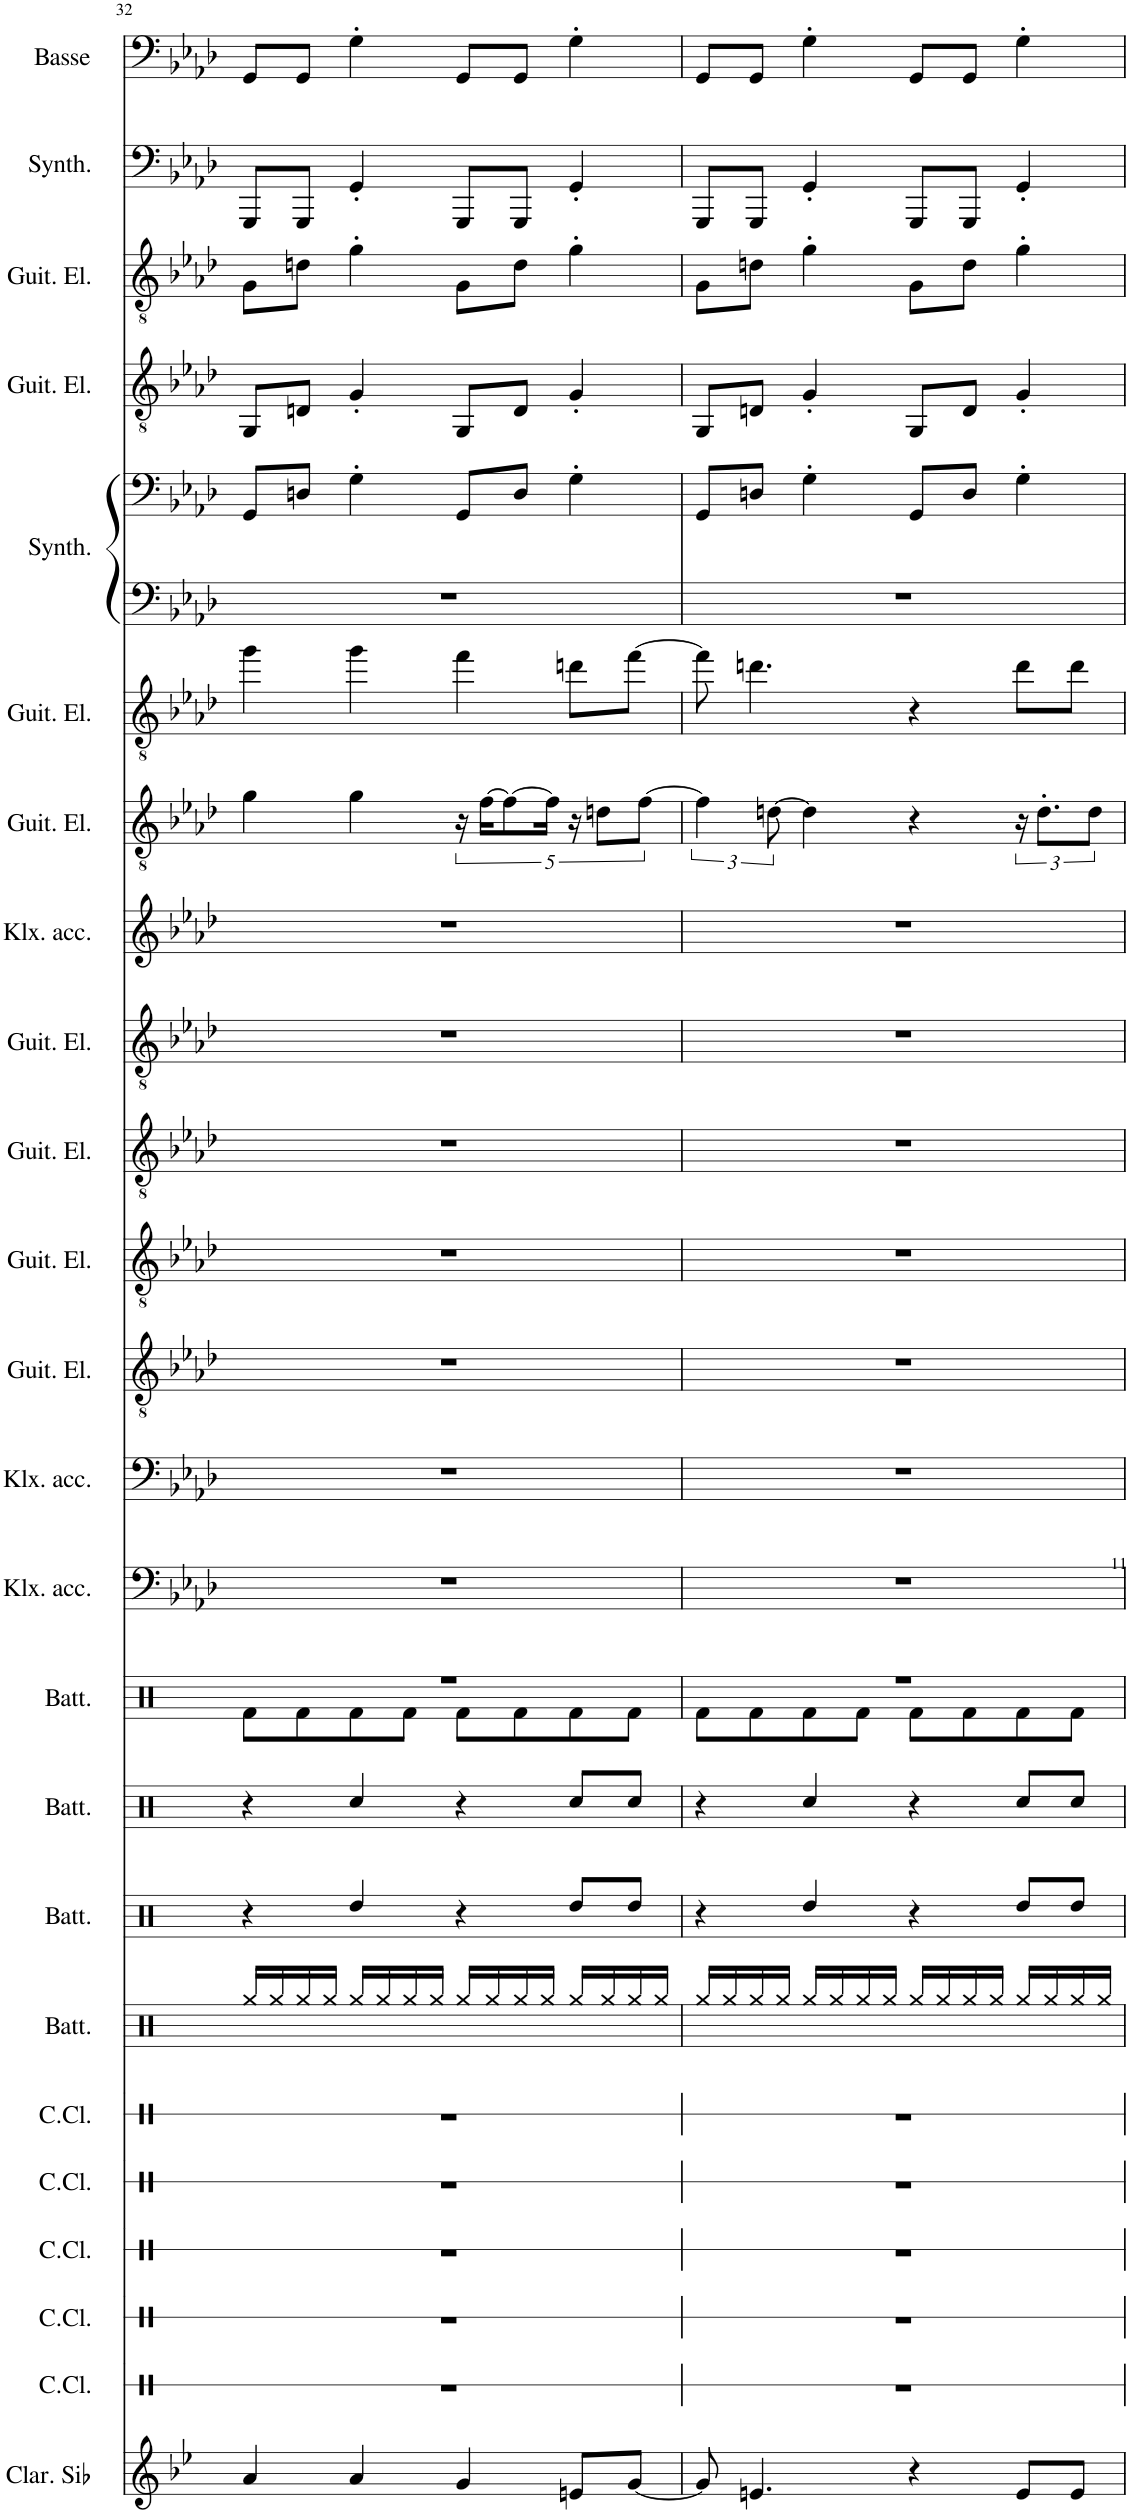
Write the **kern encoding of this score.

**kern	**kern	**kern	**kern	**kern	**kern	**kern	**kern	**kern	**kern	**kern	**kern	**kern	**kern	**kern	**kern	**kern	**kern	**kern	**kern	**kern	**kern	**kern	**kern	**kern
*part24	*part23	*part22	*part21	*part20	*part19	*part18	*part17	*part16	*part15	*part14	*part13	*part12	*part11	*part10	*part9	*part8	*part7	*part6	*part5	*part5	*part4	*part3	*part2	*part1
*staff25	*staff24	*staff23	*staff22	*staff21	*staff20	*staff19	*staff18	*staff17	*staff16	*staff15	*staff14	*staff13	*staff12	*staff11	*staff10	*staff9	*staff8	*staff7	*staff6	*staff5	*staff4	*staff3	*staff2	*staff1
*I"Clarinette en Sib	*I"Caisse claire	*I"Caisse claire	*I"Caisse claire	*I"Caisse claire	*I"Caisse claire	*I"Batterie	*I"Batterie	*I"Batterie	*I"Batterie	*I"Klaxon accordés.	*I"Klaxon accordés.	*I"Guitare électrique	*I"Guitare électrique	*I"Guitare électrique	*I"Guitare électrique	*I"Klaxon accordés.	*I"Guitare électrique	*I"Guitare électrique	*I"Synthétiseur de triangles	*	*I"Guitare électrique	*I"Guitare électrique	*I"Synthétiseur d'effets	*I"Basse acoustique
*I'Clar. Sib	*I'C.Cl.	*I'C.Cl.	*I'C.Cl.	*I'C.Cl.	*I'C.Cl.	*I'Batt.	*I'Batt.	*I'Batt.	*I'Batt.	*I'Klx. acc.	*I'Klx. acc.	*I'Guit. El.	*I'Guit. El.	*I'Guit. El.	*I'Guit. El.	*I'Klx. acc.	*I'Guit. El.	*I'Guit. El.	*I'Synth.	*	*I'Guit. El.	*I'Guit. El.	*I'Synth.	*I'Basse
!!LO:PB:g=z
*clefG2	*clefX	*clefX	*clefX	*clefX	*clefX	*clefX	*clefX	*clefX	*clefX	*clefF4	*clefF4	*clefGv2	*clefGv2	*clefGv2	*clefGv2	*clefG2	*clefGv2	*clefGv2	*clefF4	*clefF4	*clefGv2	*clefGv2	*clefF4	*clefF4
*Trd1c2	*	*	*	*	*	*	*	*	*	*	*	*	*	*	*	*	*	*	*	*	*	*	*	*Trd7c12
*k[b-e-]	*k[b-e-a-d-]	*k[b-e-a-d-]	*k[b-e-a-d-]	*k[b-e-a-d-]	*k[b-e-a-d-]	*k[]	*k[]	*k[]	*k[]	*k[b-e-a-d-]	*k[b-e-a-d-]	*k[b-e-a-d-]	*k[b-e-a-d-]	*k[b-e-a-d-]	*k[b-e-a-d-]	*k[b-e-a-d-]	*k[b-e-a-d-]	*k[b-e-a-d-]	*k[b-e-a-d-]	*k[b-e-a-d-]	*k[b-e-a-d-]	*k[b-e-a-d-]	*k[b-e-a-d-]	*k[b-e-a-d-]
*M4/4	*M4/4	*M4/4	*M4/4	*M4/4	*M4/4	*M4/4	*M4/4	*M4/4	*M4/4	*M4/4	*M4/4	*M4/4	*M4/4	*M4/4	*M4/4	*M4/4	*M4/4	*M4/4	*M4/4	*M4/4	*M4/4	*M4/4	*M4/4	*M4/4
=32	=32	=32	=32	=32	=32	=32	=32	=32	=32	=32	=32	=32	=32	=32	=32	=32	=32	=32	=32	=32	=32	=32	=32	=32
*	*	*	*	*	*	*	*	*	*^	*	*	*	*	*	*	*	*	*	*	*	*	*	*	*
4a/	1r	1r	1r	1r	1r	16Rgg/LL	4r	4r	1r	8Rf\L	1r	1r	1r	1r	1r	1r	1r	4g\	4gg\	1r	8GG/L	8GG/L	8G\L	8GGG/L	8GG/L
.	.	.	.	.	.	16Rgg/	.	.	.	.	.	.	.	.	.	.	.	.	.	.	.	.	.	.	.
.	.	.	.	.	.	16Rgg/	.	.	.	8Rf\	.	.	.	.	.	.	.	.	.	.	8Dn/J	8Dn/J	8dn\J	8GGG/J	8GG/J
.	.	.	.	.	.	16Rgg/JJ	.	.	.	.	.	.	.	.	.	.	.	.	.	.	.	.	.	.	.
4a/	.	.	.	.	.	16Rgg/LL	4Rdd/	4Rcc/	.	8Rf\	.	.	.	.	.	.	.	4g\	4gg\	.	4G'\	4G'/	4g'\	4GG'/	4G'\
.	.	.	.	.	.	16Rgg/	.	.	.	.	.	.	.	.	.	.	.	.	.	.	.	.	.	.	.
.	.	.	.	.	.	16Rgg/	.	.	.	8Rf\J	.	.	.	.	.	.	.	.	.	.	.	.	.	.	.
.	.	.	.	.	.	16Rgg/JJ	.	.	.	.	.	.	.	.	.	.	.	.	.	.	.	.	.	.	.
4g/	.	.	.	.	.	16Rgg/LL	4r	4r	.	8Rf\L	.	.	.	.	.	.	.	20r	4ff\	.	8GG/L	8GG/L	8G\L	8GGG/L	8GG/L
.	.	.	.	.	.	.	.	.	.	.	.	.	.	.	.	.	.	[20f\KL	.	.	.	.	.	.	.
.	.	.	.	.	.	16Rgg/	.	.	.	.	.	.	.	.	.	.	.	.	.	.	.	.	.	.	.
.	.	.	.	.	.	.	.	.	.	.	.	.	.	.	.	.	.	10f\_	.	.	.	.	.	.	.
.	.	.	.	.	.	16Rgg/	.	.	.	8Rf\	.	.	.	.	.	.	.	.	.	.	8D/J	8D/J	8d\J	8GGG/J	8GG/J
.	.	.	.	.	.	16Rgg/JJ	.	.	.	.	.	.	.	.	.	.	.	.	.	.	.	.	.	.	.
.	.	.	.	.	.	.	.	.	.	.	.	.	.	.	.	.	.	20f\Jk]	.	.	.	.	.	.	.
8en/L	.	.	.	.	.	16Rgg/LL	8Rdd/L	8Rcc/L	.	8Rf\	.	.	.	.	.	.	.	20r	8ddn\L	.	4G'\	4G'/	4g'\	4GG'/	4G'\
.	.	.	.	.	.	.	.	.	.	.	.	.	.	.	.	.	.	10dn\L	.	.	.	.	.	.	.
.	.	.	.	.	.	16Rgg/	.	.	.	.	.	.	.	.	.	.	.	.	.	.	.	.	.	.	.
[8g/J	.	.	.	.	.	16Rgg/	8Rdd/J	8Rcc/J	.	8Rf\J	.	.	.	.	.	.	.	.	[8ff\J	.	.	.	.	.	.
.	.	.	.	.	.	.	.	.	.	.	.	.	.	.	.	.	.	[10f\J	.	.	.	.	.	.	.
.	.	.	.	.	.	16Rgg/JJ	.	.	.	.	.	.	.	.	.	.	.	.	.	.	.	.	.	.	.
=33	=33	=33	=33	=33	=33	=33	=33	=33	=33	=33	=33	=33	=33	=33	=33	=33	=33	=33	=33	=33	=33	=33	=33	=33	=33
8g/]	1r	1r	1r	1r	1r	16Rgg/LL	4r	4r	1r	8Rf\L	1r	1r	1r	1r	1r	1r	1r	6f\]	8ff\]	1r	8GG/L	8GG/L	8G\L	8GGG/L	8GG/L
.	.	.	.	.	.	16Rgg/	.	.	.	.	.	.	.	.	.	.	.	.	.	.	.	.	.	.	.
4.en/	.	.	.	.	.	16Rgg/	.	.	.	8Rf\	.	.	.	.	.	.	.	.	4.ddn\	.	8Dn/J	8Dn/J	8dn\J	8GGG/J	8GG/J
.	.	.	.	.	.	.	.	.	.	.	.	.	.	.	.	.	.	[12dn\	.	.	.	.	.	.	.
.	.	.	.	.	.	16Rgg/JJ	.	.	.	.	.	.	.	.	.	.	.	.	.	.	.	.	.	.	.
.	.	.	.	.	.	16Rgg/LL	4Rdd/	4Rcc/	.	8Rf\	.	.	.	.	.	.	.	4d\]	.	.	4G'\	4G'/	4g'\	4GG'/	4G'\
.	.	.	.	.	.	16Rgg/	.	.	.	.	.	.	.	.	.	.	.	.	.	.	.	.	.	.	.
.	.	.	.	.	.	16Rgg/	.	.	.	8Rf\J	.	.	.	.	.	.	.	.	.	.	.	.	.	.	.
.	.	.	.	.	.	16Rgg/JJ	.	.	.	.	.	.	.	.	.	.	.	.	.	.	.	.	.	.	.
4r	.	.	.	.	.	16Rgg/LL	4r	4r	.	8Rf\L	.	.	.	.	.	.	.	4r	4r	.	8GG/L	8GG/L	8G\L	8GGG/L	8GG/L
.	.	.	.	.	.	16Rgg/	.	.	.	.	.	.	.	.	.	.	.	.	.	.	.	.	.	.	.
.	.	.	.	.	.	16Rgg/	.	.	.	8Rf\	.	.	.	.	.	.	.	.	.	.	8D/J	8D/J	8d\J	8GGG/J	8GG/J
.	.	.	.	.	.	16Rgg/JJ	.	.	.	.	.	.	.	.	.	.	.	.	.	.	.	.	.	.	.
8e/L	.	.	.	.	.	16Rgg/LL	8Rdd/L	8Rcc/L	.	8Rf\	.	.	.	.	.	.	.	24r	8dd\L	.	4G'\	4G'/	4g'\	4GG'/	4G'\
.	.	.	.	.	.	.	.	.	.	.	.	.	.	.	.	.	.	12.d'\L	.	.	.	.	.	.	.
.	.	.	.	.	.	16Rgg/	.	.	.	.	.	.	.	.	.	.	.	.	.	.	.	.	.	.	.
8e/J	.	.	.	.	.	16Rgg/	8Rdd/J	8Rcc/J	.	8Rf\J	.	.	.	.	.	.	.	.	8dd\J	.	.	.	.	.	.
.	.	.	.	.	.	.	.	.	.	.	.	.	.	.	.	.	.	12d\J	.	.	.	.	.	.	.
.	.	.	.	.	.	16Rgg/JJ	.	.	.	.	.	.	.	.	.	.	.	.	.	.	.	.	.	.	.
*	*	*	*	*	*	*	*	*	*v	*v	*	*	*	*	*	*	*	*	*	*	*	*	*	*	*
=	=	=	=	=	=	=	=	=	=	=	=	=	=	=	=	=	=	=	=	=	=	=	=	=
*-	*-	*-	*-	*-	*-	*-	*-	*-	*-	*-	*-	*-	*-	*-	*-	*-	*-	*-	*-	*-	*-	*-	*-	*-
